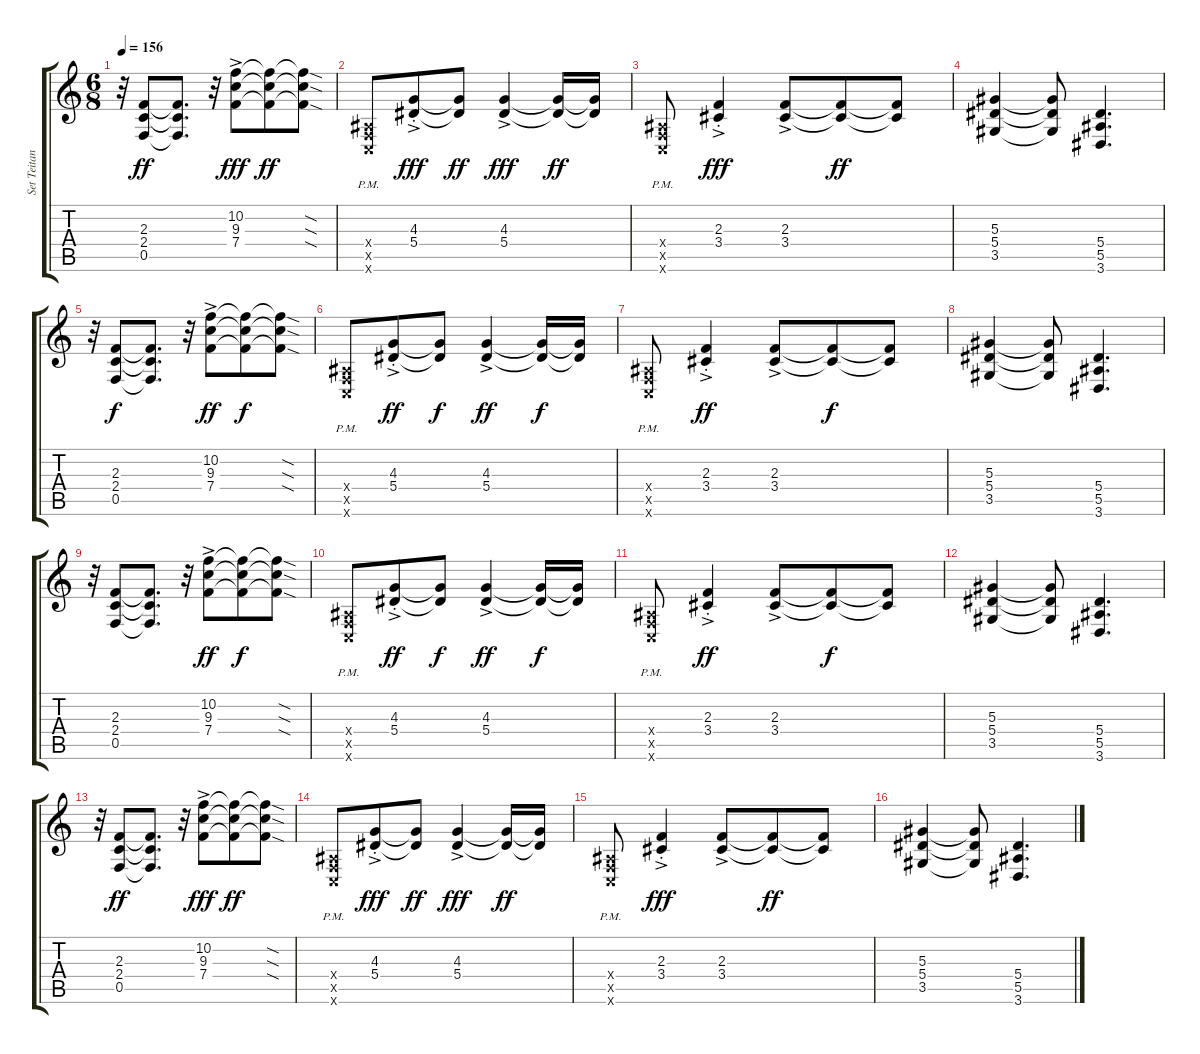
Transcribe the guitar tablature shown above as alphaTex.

\track ("Set Teitan (Rhythm 2)" "Set Teitan") {instrument distortionguitar}
\staff {score tabs}
\tuning (C4 G3 Eb3 Bb2 F2 C2) {hide}
\ts (6 8)
\tempo 156
\clef g2
\ks c
r.32{dy ff} (2.3 2.4 0.5).8 (2.3{t} 2.4{t} 0.5{t}).8{d} r.32 (10.2{ac} 9.3{ac} 7.4{ac}).8{dy fff} (10.2{t} 9.3{t} 7.4{t}).8{dy ff} (10.2{sod t} 9.3{sod t} 7.4{sod t}).8 |
(0.4{pm x} 0.5{pm x} 0.6{pm x}).8 (4.3{st} 5.4{ac st}).8{dy fff} (4.3{t} 5.4{t}).8{dy ff} (4.3{ac} 5.4{ac}).4{dy fff} (4.3{t} 5.4{t}).16{dy ff} (4.3{t} 5.4{t}).16 |
(0.4{pm x} 0.5{pm x} 0.6{pm x}).8 (2.3{st} 3.4{ac st}).4{dy fff} (2.3{ac} 3.4{ac}).8 (2.3{t} 3.4{t}).8{dy ff} (2.3{t} 3.4{t}).8 |
(5.3 5.4 3.5).4 (5.3{t} 5.4{t} 3.5{t}).8 (5.4 5.5 3.6).4{d} |
r.32 (2.3 2.4 0.5).8{dy f} (2.3{t} 2.4{t} 0.5{t}).8{d} r.32 (10.2{ac} 9.3{ac} 7.4{ac}).8{dy ff} (10.2{t} 9.3{t} 7.4{t}).8{dy f} (10.2{sod t} 9.3{sod t} 7.4{sod t}).8 |
(0.4{pm x} 0.5{pm x} 0.6{pm x}).8 (4.3{st} 5.4{ac st}).8{dy ff} (4.3{t} 5.4{t}).8{dy f} (4.3{ac} 5.4{ac}).4{dy ff} (4.3{t} 5.4{t}).16{dy f} (4.3{t} 5.4{t}).16 |
(0.4{pm x} 0.5{pm x} 0.6{pm x}).8 (2.3{st} 3.4{ac st}).4{dy ff} (2.3{ac} 3.4{ac}).8 (2.3{t} 3.4{t}).8{dy f} (2.3{t} 3.4{t}).8 |
(5.3 5.4 3.5).4 (5.3{t} 5.4{t} 3.5{t}).8 (5.4 5.5 3.6).4{d} |
r.32 (2.3 2.4 0.5).8 (2.3{t} 2.4{t} 0.5{t}).8{d} r.32 (10.2{ac} 9.3{ac} 7.4{ac}).8{dy ff} (10.2{t} 9.3{t} 7.4{t}).8{dy f} (10.2{sod t} 9.3{sod t} 7.4{sod t}).8 |
(0.4{pm x} 0.5{pm x} 0.6{pm x}).8 (4.3{st} 5.4{ac st}).8{dy ff} (4.3{t} 5.4{t}).8{dy f} (4.3{ac} 5.4{ac}).4{dy ff} (4.3{t} 5.4{t}).16{dy f} (4.3{t} 5.4{t}).16 |
(0.4{pm x} 0.5{pm x} 0.6{pm x}).8 (2.3{st} 3.4{ac st}).4{dy ff} (2.3{ac} 3.4{ac}).8 (2.3{t} 3.4{t}).8{dy f} (2.3{t} 3.4{t}).8 |
(5.3 5.4 3.5).4 (5.3{t} 5.4{t} 3.5{t}).8 (5.4 5.5 3.6).4{d} |
r.32 (2.3 2.4 0.5).8{dy ff} (2.3{t} 2.4{t} 0.5{t}).8{d} r.32 (10.2{ac} 9.3{ac} 7.4{ac}).8{dy fff} (10.2{t} 9.3{t} 7.4{t}).8{dy ff} (10.2{sod t} 9.3{sod t} 7.4{sod t}).8 |
(0.4{pm x} 0.5{pm x} 0.6{pm x}).8 (4.3{st} 5.4{ac st}).8{dy fff} (4.3{t} 5.4{t}).8{dy ff} (4.3{ac} 5.4{ac}).4{dy fff} (4.3{t} 5.4{t}).16{dy ff} (4.3{t} 5.4{t}).16 |
(0.4{pm x} 0.5{pm x} 0.6{pm x}).8 (2.3{st} 3.4{ac st}).4{dy fff} (2.3{ac} 3.4{ac}).8 (2.3{t} 3.4{t}).8{dy ff} (2.3{t} 3.4{t}).8 |
(5.3 5.4 3.5).4 (5.3{t} 5.4{t} 3.5{t}).8 (5.4 5.5 3.6).4{d}
